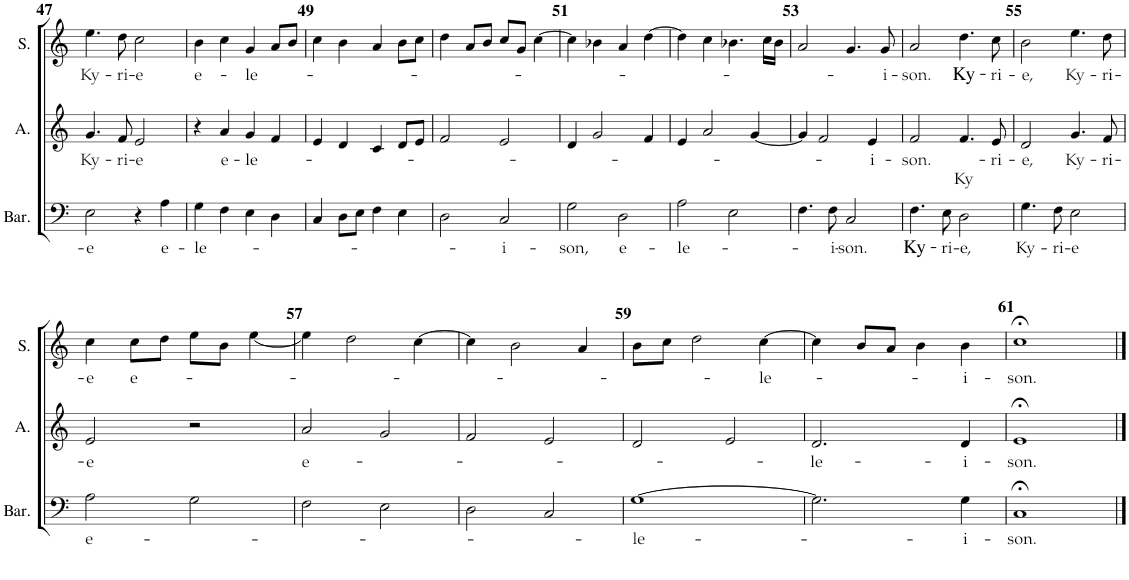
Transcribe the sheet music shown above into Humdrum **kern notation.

**kern	**text	**kern	**text	**kern	**text
*part3	*part3	*part2	*part2	*part1	*part1
*staff3	*staff3	*staff2	*staff2	*staff1	*staff1
*I"Baritone	*	*I"Alto	*	*I"Soprano	*
*I'Bar.	*	*I'A.	*	*I'S.	*
!!LO:PB:g=z
*clefF4	*	*clefG2	*	*clefG2	*
*k[]	*	*k[]	*	*k[]	*
*M2/2	*	*M2/2	*	*M2/2	*
*met(c|)	*	*met(c|)	*	*met(c|)	*
=47	=47	=47	=47	=47	=47
!	!LO:LY:b	!	!LO:LY:b	!	!LO:LY:b
2E\	-e	4.g/	Ky-	4.ee\	Ky-
!	!	!	!LO:LY:b	!	!LO:LY:b
.	.	8f/	-ri-	8dd\	-ri-
!	!	!	!LO:LY:b	!	!LO:LY:b
4r	.	2e/	-e	2cc\	-e
!	!LO:LY:b	!	!	!	!
4A\	e-	.	.	.	.
=48	=48	=48	=48	=48	=48
!	!LO:LY:b	!	!	!	!LO:LY:b
4G\	-le-	4r	.	4b\	e-
!	!	!	!LO:LY:b	!	!
4F\	.	4a/	e-	4cc\	.
!	!	!	!LO:LY:b	!	!LO:LY:b
4E\	.	4g/	-le-	4g/	-le-
4D\	.	4f/	.	8a/L	.
.	.	.	.	8b/J	.
=49	=49	=49	=49	=49	=49
4C/	.	4e/	.	4cc\	.
8D\L	.	4d/	.	4b\	.
8E\J	.	.	.	.	.
4F\	.	4c/	.	4a/	.
4E\	.	8d/L	.	8b\L	.
.	.	8e/J	.	8cc\J	.
=50	=50	=50	=50	=50	=50
2D\	.	2f/	.	4dd\	.
.	.	.	.	8a/L	.
.	.	.	.	8b/J	.
!	!LO:LY:b	!	!	!	!
2C/	-i-	2e/	.	8cc/L	.
.	.	.	.	8g/J	.
.	.	.	.	[>4cc\	.
=51	=51	=51	=51	=51	=51
!	!LO:LY:b	!	!	!	!
2G\	-son,	4d/	.	4cc\]	.
.	.	2g/	.	4b-X\	.
!	!LO:LY:b	!	!	!	!
2D\	e-	.	.	4a/	.
.	.	4f/	.	[>4dd\	.
=52	=52	=52	=52	=52	=52
!	!LO:LY:b	!	!	!	!
2A\	-le-	4e/	.	4dd\]	.
.	.	2a/	.	4cc\	.
2E\	.	.	.	4.b-X\	.
.	.	[<4g/	.	.	.
.	.	.	.	16cc\LL	.
.	.	.	.	16b-\JJ	.
=53	=53	=53	=53	=53	=53
4.F\	.	4g/]	.	2a/	.
.	.	2f/	.	.	.
!	!LO:LY:b	!	!	!	!
8F\	-i-	.	.	.	.
!	!LO:LY:b	!	!	!	!
2C/	-son.	.	.	4.g/	.
!	!	!	!LO:LY:b	!	!
.	.	4e/	-i-	.	.
!	!	!	!	!	!LO:LY:b
.	.	.	.	8g/	-i-
=54	=54	=54	=54	=54	=54
!	!LO:LY:b	!	!LO:LY:b	!	!LO:LY:b
4.F\	Ky-	2f/	-son.	2a/	-son.
!	!LO:LY:b	!	!	!	!
8E\	-ri-	.	.	.	.
!	!LO:LY:b	!	!LO:LY:b	!	!LO:LY:b
2D\	-e,	4.f/	Ky	4.dd\	Ky-
!	!	!	!LO:LY:b	!	!LO:LY:b
.	.	8e/	-ri-	8cc\	-ri-
=55	=55	=55	=55	=55	=55
!	!LO:LY:b	!	!LO:LY:b	!	!LO:LY:b
4.G\	Ky-	2d/	-e,	2b\	-e,
!	!LO:LY:b	!	!	!	!
8F\	-ri-	.	.	.	.
!	!LO:LY:b	!	!LO:LY:b	!	!LO:LY:b
2E\	-e	4.g/	Ky-	4.ee\	Ky-
!	!	!	!LO:LY:b	!	!LO:LY:b
.	.	8f/	-ri-	8dd\	-ri-
!!LO:LB:g=z
=56	=56	=56	=56	=56	=56
!	!LO:LY:b	!	!LO:LY:b	!	!LO:LY:b
2A\	e-	2e/	-e	4cc\	-e
!	!	!	!	!	!LO:LY:b
.	.	.	.	8cc\L	e-
.	.	.	.	8dd\J	.
2G\	.	2r	.	8ee\L	.
.	.	.	.	8b\J	.
.	.	.	.	[<4ee\	.
=57	=57	=57	=57	=57	=57
!	!	!	!LO:LY:b	!	!
2F\	.	2a/	e-	4ee\]	.
.	.	.	.	2dd\	.
2E\	.	2g/	.	.	.
.	.	.	.	[>4cc\	.
=58	=58	=58	=58	=58	=58
2D\	.	2f/	.	4cc\]	.
.	.	.	.	2b\	.
2C/	.	2e/	.	.	.
.	.	.	.	4a/	.
=59	=59	=59	=59	=59	=59
!	!LO:LY:b	!	!	!	!
[>1G	-le-	2d/	.	8b\L	.
.	.	.	.	8cc\J	.
.	.	.	.	2dd\	.
.	.	2e/	.	.	.
!	!	!	!	!	!LO:LY:b
.	.	.	.	[>4cc\	-le-
=60	=60	=60	=60	=60	=60
!	!	!	!LO:LY:b	!	!
2.G\]	.	2.d/	-le-	4cc\]	.
.	.	.	.	8b/L	.
.	.	.	.	8a/J	.
.	.	.	.	4b\	.
!	!LO:LY:b	!	!LO:LY:b	!	!LO:LY:b
4G\	-i-	4d/	-i-	4b\	-i-
=61	=61	=61	=61	=61	=61
!	!LO:LY:b	!	!LO:LY:b	!	!LO:LY:b
1C;<	-son.	1e;<	-son.	1cc;<	-son.
==	==	==	==	==	==
*-	*-	*-	*-	*-	*-
